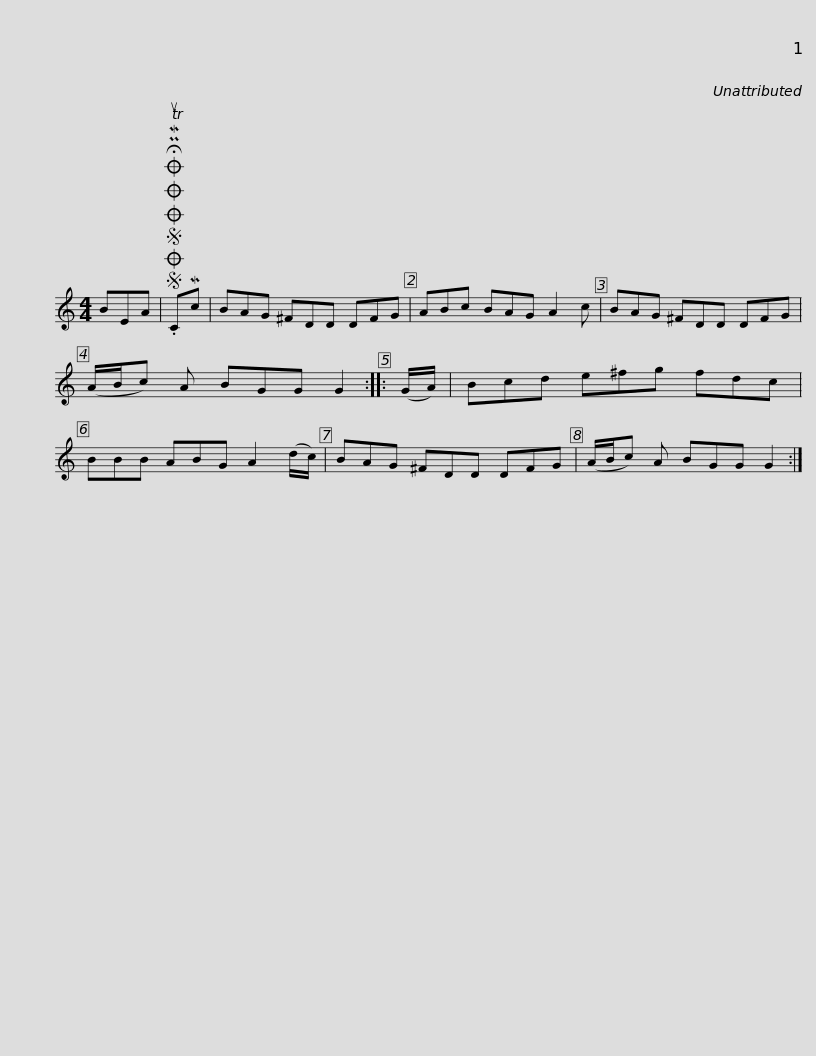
X:1
L:1/8
M:4/4
I:linebreak $
K:C
V:1 treble
V:1
 BEA |SOSOOO .!fermata!PMTuCMc | BAG ^FDD DFG | ABc BAG A2 c | BAG ^FDD DFG | %5
 (A/B/c) A BGG G2 :: (G/A/) |$ Bcd e^fg fdc | BBB ABG A2 (d/c/) | BAG ^FDD DFG | %10
 (A/B/c) A BGG G2 :| %11
